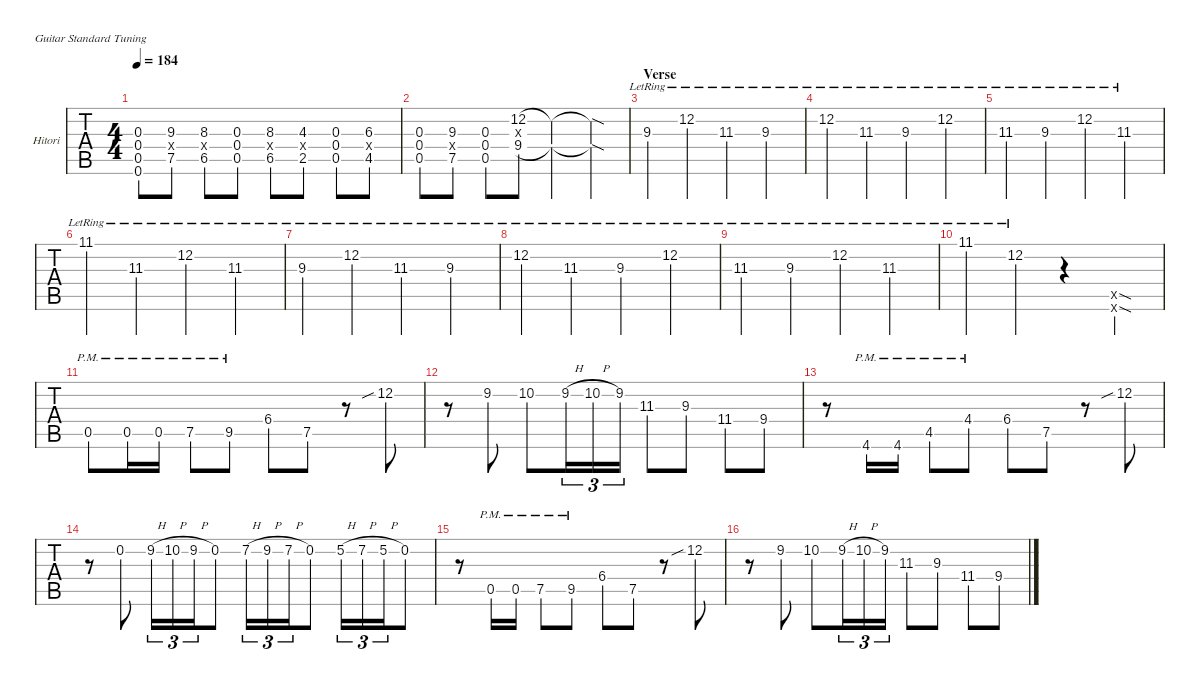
\defaultSystemsLayout 4
\hideDynamics
\bracketExtendMode nobrackets
\firstSystemTrackNameOrientation horizontal
\track ("Hitori" "Hitori") {defaultSystemsLayout 4 instrument overdrivenguitar}
\staff {tabs}
\tuning (E4 B3 G3 D3 A2 E2)
\ts (4 4)
\tempo 184
\clef g2
\ks e
(0.6{acc forcenatural} 0.5{acc forcenatural} 0.4{acc forcenatural} 0.3{acc forcenatural}).8{dy mf} (7.5{acc forcenatural} 9.3{acc forcenatural} 9.4{x acc forcenatural}).8{dy f} (8.3{acc #} 6.5{acc #} 7.4{x acc forcenatural}).8 (0.5{acc forcenatural} 0.4{acc forcenatural} 0.3{acc forcenatural}).8{dy mf} (8.3{acc #} 6.5{acc #} 7.4{x acc forcenatural}).8{dy f} (4.3{acc forcenatural} 2.5{acc forcenatural} 4.4{x acc #}).8 (0.5{acc forcenatural} 0.4{acc forcenatural} 0.3{acc forcenatural}).8{dy mf} (6.3{acc #} 4.5{acc #} 6.4{x acc #}).8{dy f} |
(0.5{acc forcenatural} 0.4{acc forcenatural} 0.3{acc forcenatural}).8{dy mf} (7.5{acc forcenatural} 9.3{acc forcenatural} 9.4{x acc forcenatural}).8{dy f} (0.5{acc forcenatural} 0.4{acc forcenatural} 0.3{acc forcenatural}).8{dy mf} (12.2{acc forcenatural} 9.4{acc forcenatural} 11.3{x acc #}).8{dy f} (12.2{t acc forcenatural} 9.4{t acc forcenatural}).4 (12.2{sod t acc forcenatural} 9.4{sod t acc forcenatural}).4 |
\section ("" "Verse")
9.3{lr acc forcenatural}.4{instrument overdrivenguitar} 12.2{lr acc forcenatural}.4 11.3{lr acc #}.4 9.3{lr acc forcenatural}.4 |
12.2{lr acc forcenatural}.4 11.3{lr acc #}.4 9.3{lr acc forcenatural}.4 12.2{lr acc forcenatural}.4 |
11.3{lr acc #}.4 9.3{lr acc forcenatural}.4 12.2{lr acc forcenatural}.4 11.3{lr acc #}.4 |
11.1{lr acc #}.4 11.3{lr acc #}.4 12.2{lr acc forcenatural}.4 11.3{lr acc #}.4 |
9.3{lr acc forcenatural}.4 12.2{lr acc forcenatural}.4 11.3{lr acc #}.4 9.3{lr acc forcenatural}.4 |
12.2{lr acc forcenatural}.4 11.3{lr acc #}.4 9.3{lr acc forcenatural}.4 12.2{lr acc forcenatural}.4 |
11.3{lr acc #}.4 9.3{lr acc forcenatural}.4 12.2{lr acc forcenatural}.4 11.3{lr acc #}.4 |
11.1{lr acc #}.4{instrument overdrivenguitar} 12.2{lr acc forcenatural}.4 r.4 (12.6{sod x acc forcenatural} 12.5{sod x acc forcenatural}).4 |
0.5{pm acc forcenatural}.8 0.5{pm acc forcenatural}.16 0.5{pm acc forcenatural}.16{beam split} 7.5{pm acc forcenatural}.8 9.5{pm acc #}.8 6.4{acc #}.8 7.5{acc forcenatural}.8 r.8 12.2{sib st acc forcenatural}.8 |
r.8 9.2{acc #}.8{beam split} 10.2{acc forcenatural}.8{beam merge} 9.2{h acc #}.16{tu (3 2)} 10.2{h acc forcenatural}.16{tu (3 2)} 9.2{acc #}.16{tu (3 2)} 11.3{acc #}.8 9.3{acc forcenatural}.8 11.4{acc #}.8 9.4{acc forcenatural}.8 |
r.8 4.6{pm acc #}.16 4.6{pm acc #}.16{beam split} 4.5{pm acc #}.8 4.4{pm acc #}.8 6.4{acc #}.8 7.5{acc forcenatural}.8 r.8 12.2{sib st acc forcenatural}.8 |
r.8 0.2{acc forcenatural}.8 9.2{h acc #}.16{tu (3 2)} 10.2{h acc forcenatural}.16{tu (3 2)} 9.2{h acc #}.16{tu (3 2) beam merge} 0.2{acc forcenatural}.8 7.2{h acc #}.16{tu (3 2)} 9.2{h acc #}.16{tu (3 2)} 7.2{h acc #}.16{tu (3 2) beam merge} 0.2{acc forcenatural}.8 5.2{h acc forcenatural}.16{tu (3 2)} 7.2{h acc #}.16{tu (3 2)} 5.2{h acc forcenatural}.16{tu (3 2) beam merge} 0.2{acc forcenatural}.8 |
r.8 0.5{pm acc forcenatural}.16 0.5{pm acc forcenatural}.16{beam split} 7.5{pm acc forcenatural}.8 9.5{pm acc #}.8 6.4{acc #}.8 7.5{acc forcenatural}.8 r.8 12.2{sib st acc forcenatural}.8 |
r.8 9.2{acc #}.8{beam split} 10.2{acc forcenatural}.8{beam merge} 9.2{h acc #}.16{tu (3 2)} 10.2{h acc forcenatural}.16{tu (3 2)} 9.2{acc #}.16{tu (3 2)} 11.3{acc #}.8 9.3{acc forcenatural}.8 11.4{acc #}.8 9.4{acc forcenatural}.8
